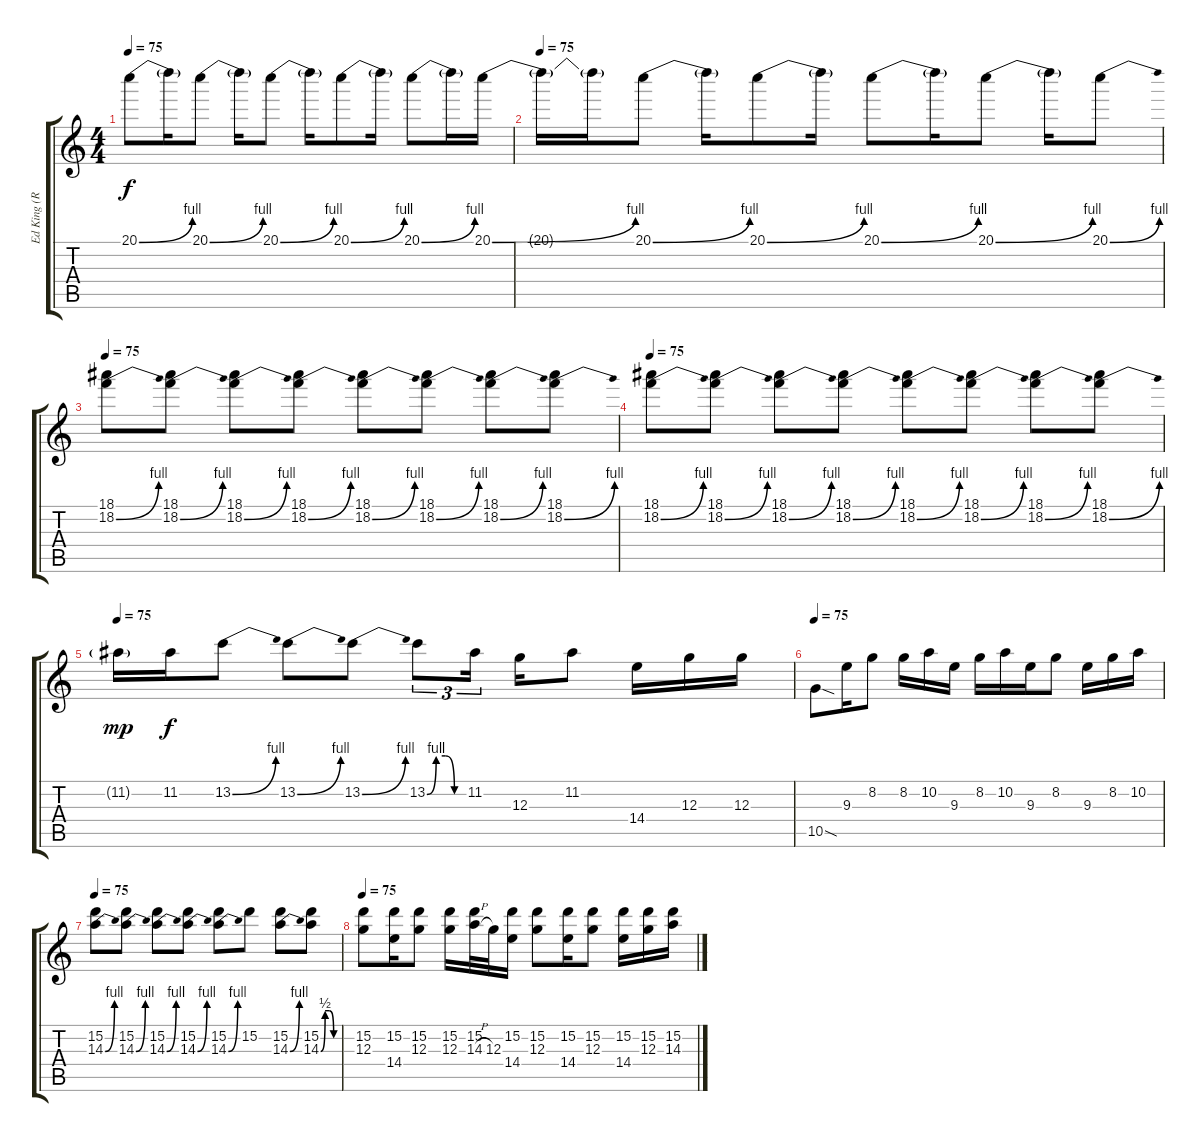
\track ("Ed King (Rhythm/Solo guitar)" "Ed King (R") {instrument distortionguitar}
\staff {score tabs}
\tuning (E4 B3 G3 D3 A2 E2) {hide}
\ts (4 4)
\tempo 75
\clef g2
\ks c
20.1{be (bend 0 0 60 4)}.8{dy f} 20.1{t}.16 20.1{be (bend 0 0 60 4)}.8 20.1{t}.16 20.1{be (bend 0 0 60 4)}.8 20.1{t}.16 20.1{be (bend 0 0 60 4)}.8 20.1{t}.16 20.1{be (bend 0 0 60 4)}.8 20.1{t}.16 20.1{be (bend 0 0 60 4)}.16 |
\tempo 75
20.1{t}.16 20.1{t}.16 20.1{be (bend 0 0 60 4)}.8 20.1{t}.16 20.1{be (bend 0 0 60 4)}.8 20.1{t}.16 20.1{be (bend 0 0 60 4)}.8 20.1{t}.16 20.1{be (bend 0 0 60 4)}.8 20.1{t}.16 20.1{be (bend 0 0 60 4)}.8 |
\tempo 75
(18.1 18.2{be (bend 0 0 60 4)}).8 (18.1 18.2{be (bend 0 0 60 4)}).8 (18.1 18.2{be (bend 0 0 60 4)}).8 (18.1 18.2{be (bend 0 0 60 4)}).8 (18.1 18.2{be (bend 0 0 60 4)}).8 (18.1 18.2{be (bend 0 0 60 4)}).8 (18.1 18.2{be (bend 0 0 60 4)}).8 (18.1 18.2{be (bend 0 0 60 4)}).8 |
\tempo 75
(18.1 18.2{be (bend 0 0 60 4)}).8 (18.1 18.2{be (bend 0 0 60 4)}).8 (18.1 18.2{be (bend 0 0 60 4)}).8 (18.1 18.2{be (bend 0 0 60 4)}).8 (18.1 18.2{be (bend 0 0 60 4)}).8 (18.1 18.2{be (bend 0 0 60 4)}).8 (18.1 18.2{be (bend 0 0 60 4)}).8 (18.1 18.2{be (bend 0 0 60 4)}).8 |
\tempo 75
11.2{g}.16{dy mp} 11.2.16{dy f} 13.2{be (bend 0 0 60 4)}.8 13.2{be (bend 0 0 60 4)}.8 13.2{be (bend 0 0 60 4)}.8 13.2{be (custom 0 0 15 4 30 4 45 0 60 0)}.8{tu (3 2)} 11.2.16{tu (3 2) beam splitsecondary} 12.3.16 11.2.8 14.4.16 12.3.16 12.3.16 |
\tempo 75
10.5{sod}.8 9.3.16 8.2.8 8.2.16 10.2.16 9.3.16 8.2.16 10.2.16 9.3.16 8.2.8 9.3.16 8.2.16 10.2.16 |
\tempo 75
(15.2 14.3{be (bend 0 0 60 4)}).8 (15.2 14.3{be (bend 0 0 60 4)}).8 (15.2 14.3{be (bend 0 0 60 4)}).8 (15.2 14.3{be (bend 0 0 60 4)}).8 (15.2 14.3{be (bend 0 0 60 4)}).8 15.2.8 (15.2 14.3{be (bend 0 0 60 4)}).8 (15.2 14.3{be (custom 0 0 15 2 30 2 45 0 60 0)}).8 |
\tempo 75
(15.2 12.3).8 (15.2 14.4).16 (15.2 12.3).8 (15.2 12.3).16 (15.2 14.3{h}).32 12.3.32 (15.2 14.4).16 (15.2 12.3).8 (15.2 14.4).16 (15.2 12.3).8 (15.2 14.4).16 (15.2 12.3).16 (15.2 14.3).16
